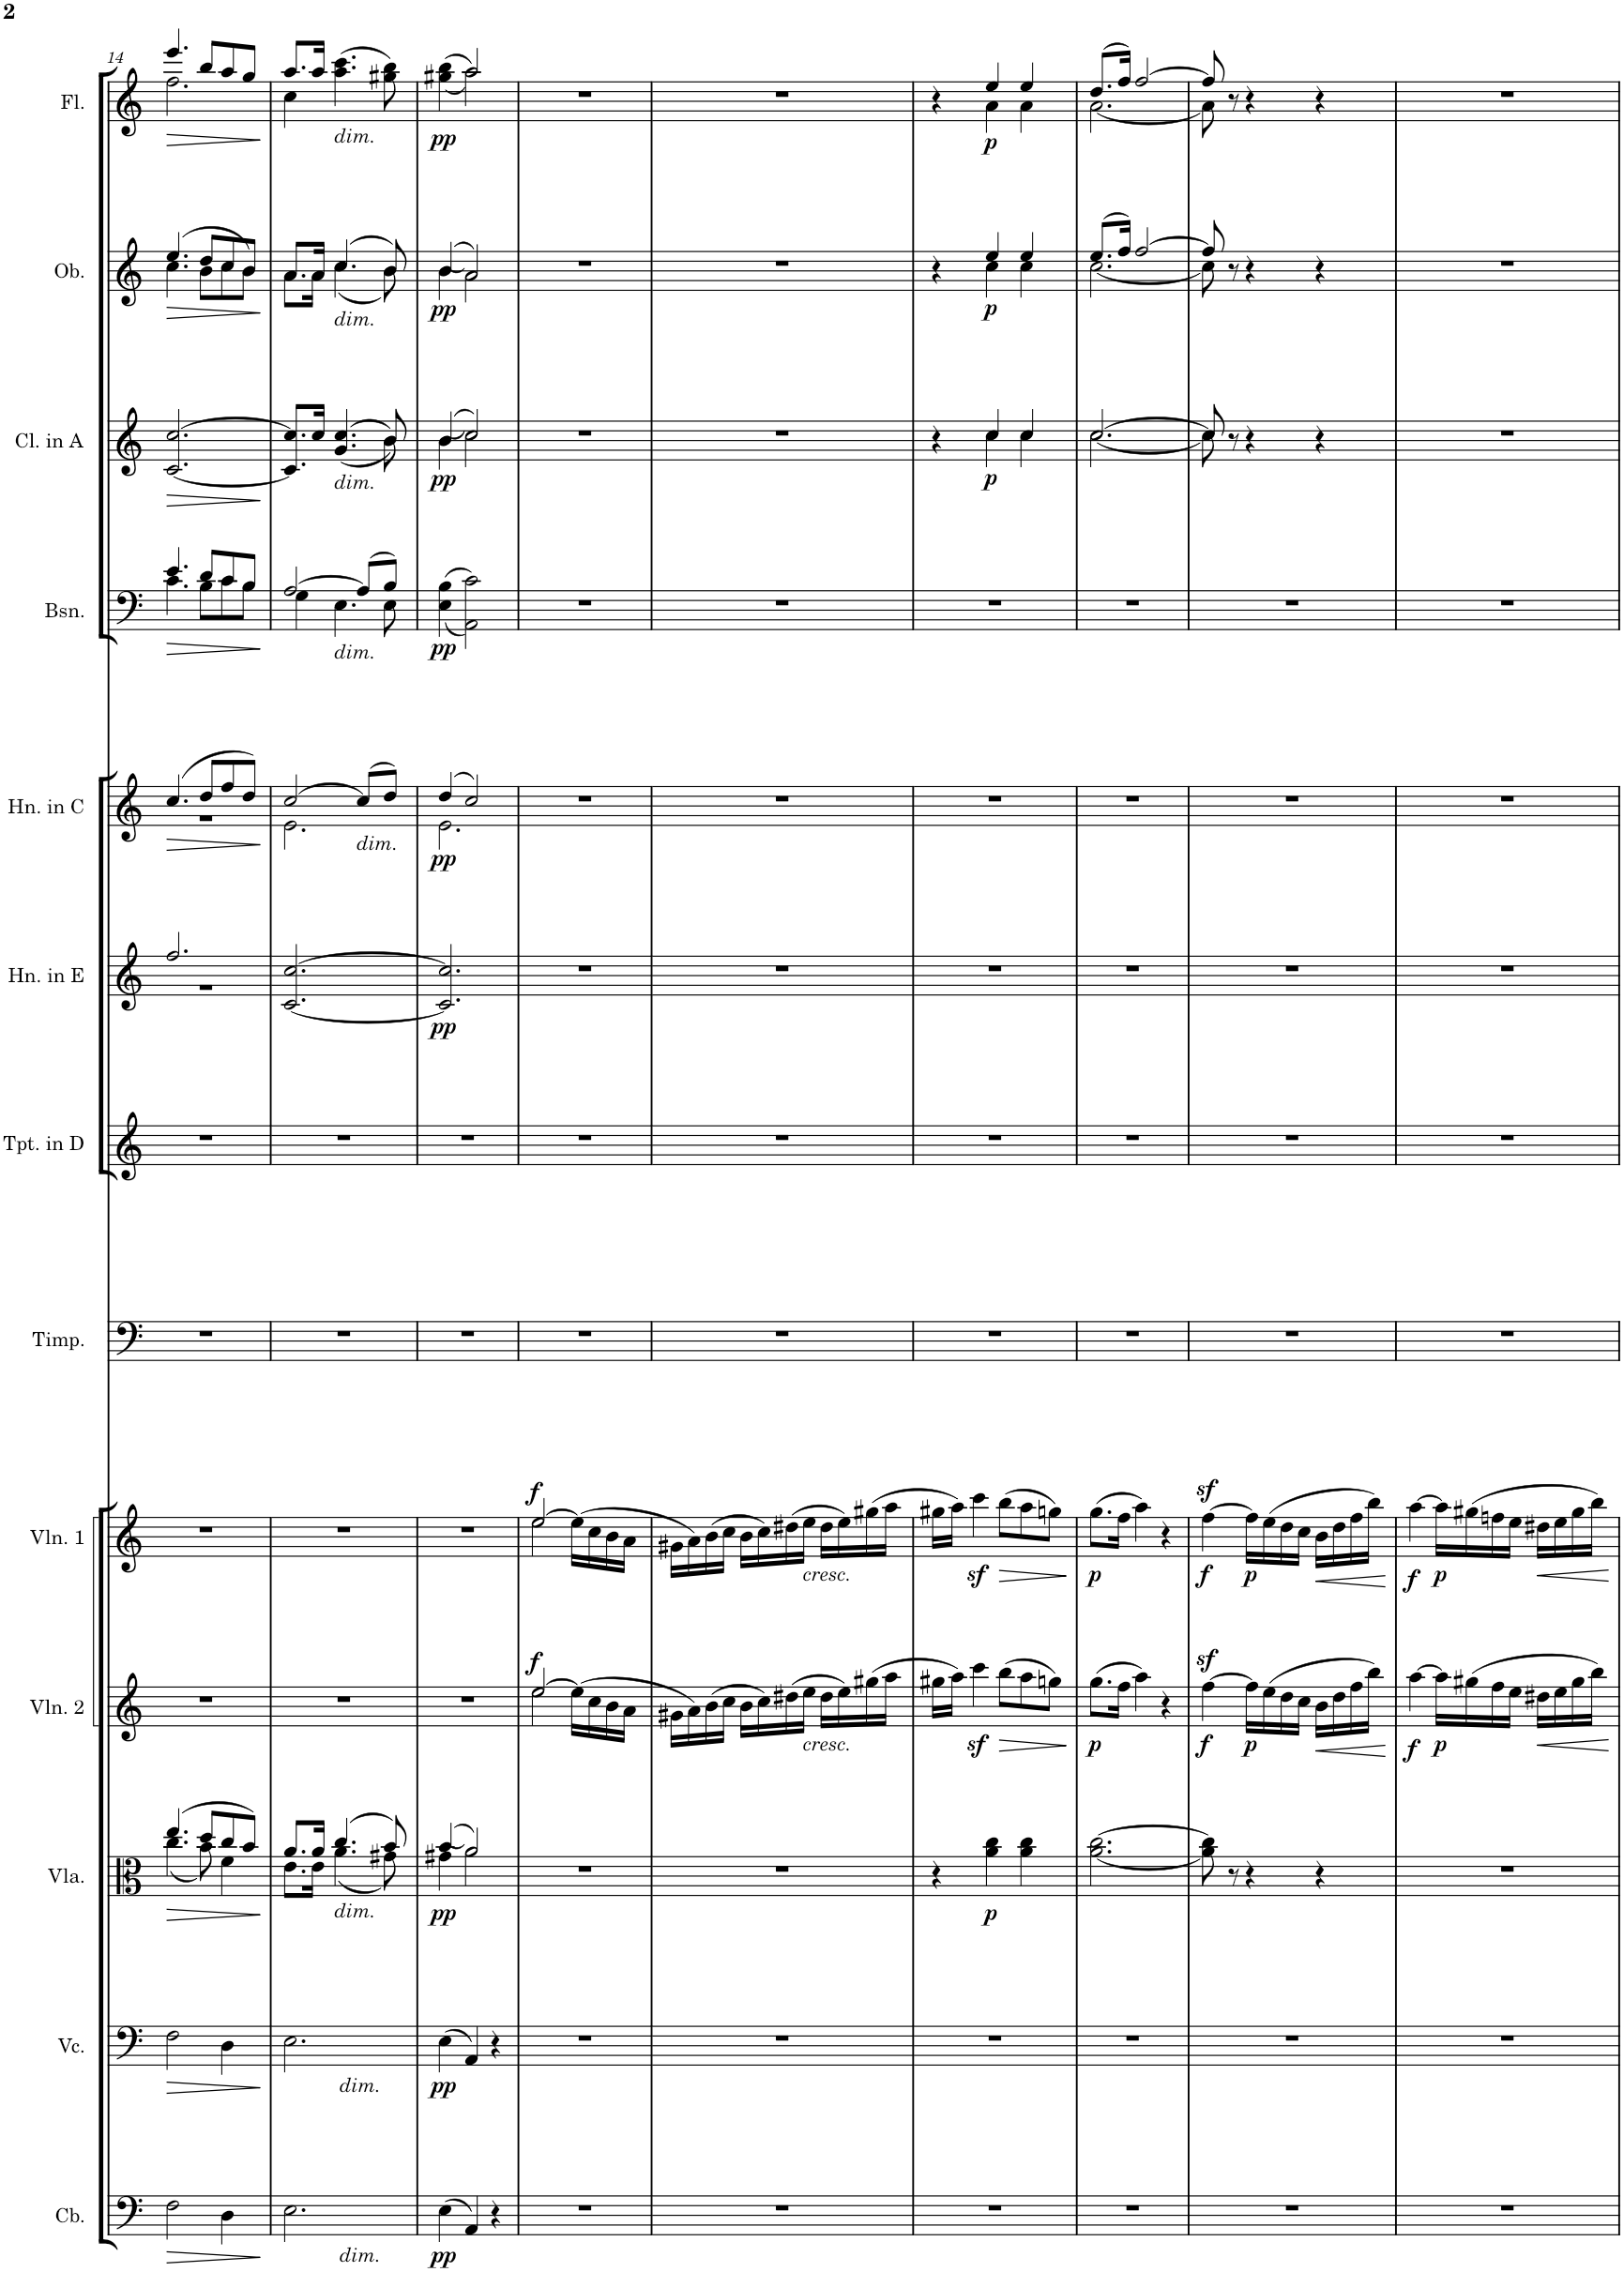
**kern	**dynam	**kern	**dynam	**kern	**dynam	**kern	**dynam	**kern	**dynam	**kern	**kern	**kern	**dynam	**kern	**dynam	**kern	**dynam	**kern	**dynam	**kern	**dynam	**kern	**dynam
*part13	*part13	*part12	*part12	*part11	*part11	*part10	*part10	*part9	*part9	*part8	*part7	*part6	*part6	*part5	*part5	*part4	*part4	*part3	*part3	*part2	*part2	*part1	*part1
*staff13	*staff13	*staff12	*staff12	*staff11	*staff11	*staff10	*staff10	*staff9	*staff9	*staff8	*staff7	*staff6	*staff6	*staff5	*staff5	*staff4	*staff4	*staff3	*staff3	*staff2	*staff2	*staff1	*staff1
*I"Contrabass	*	*I"Violoncello	*	*I"Viola	*	*I"Violin 2	*	*I"Violin 1	*	*I"Timpani	*I"Trumpet in D	*I"Horn in E	*	*I"Horn in C	*	*I"Bassoon	*	*I"Clarinet in A	*	*I"Oboe	*	*I"Flute	*
*I'Cb.	*	*I'Vc.	*	*I'Vla.	*	*I'Vln. 2	*	*I'Vln. 1	*	*I'Timp.	*I'Tpt. in D	*I'Hn. in E	*	*I'Hn. in C	*	*I'Bsn.	*	*I'Cl. in A	*	*I'Ob.	*	*I'Fl.	*
!!LO:PB:g=z
*clefF4	*	*clefF4	*	*clefC3	*	*clefG2	*	*clefG2	*	*clefF4	*clefG2	*clefG2	*	*clefG2	*	*clefF4	*	*clefG2	*	*clefG2	*	*clefG2	*
*Trd7c12	*	*	*	*	*	*	*	*	*	*	*Trd1c2	*Trd4c7	*	*Trd4c7	*	*	*	*Trd1c2	*	*	*	*	*
*k[]	*	*k[]	*	*k[]	*	*k[]	*	*k[]	*	*k[]	*k[]	*k[]	*	*k[]	*	*k[]	*	*k[]	*	*k[]	*	*k[]	*
*M3/4	*	*M3/4	*	*M3/4	*	*M3/4	*	*M3/4	*	*M3/4	*M3/4	*M3/4	*	*M3/4	*	*M3/4	*	*M3/4	*	*M3/4	*	*M3/4	*
=14	=14	=14	=14	=14	=14	=14	=14	=14	=14	=14	=14	=14	=14	=14	=14	=14	=14	=14	=14	=14	=14	=14	=14
!	!LO:HP:b	!	!LO:HP:b	!	!LO:HP:b	!	!	!	!	!	!	!	!	!	!LO:HP:b	!	!LO:HP:b	!	!LO:HP:b	!	!LO:HP:b	!	!LO:HP:b
*	*	*	*	*^	*	*	*	*	*	*	*	*^	*	*^	*	*^	*	*	*	*^	*	*^	*
2F\	>	2F\	>	(4.ee/	(4.cc\	>	2.r	.	2.r	.	2.r	2.r	2.ff/	2.r	.	(4.cc/	2.r	>	4.e/	4.c\	>	[2.c/ [2.cc/	>	(>4.ee/	4.cc\	>	4.eee/	2.ff\	>
.	.	.	.	8dd/L	8b\)	.	.	.	.	.	.	.	.	.	.	8dd/L	.	.	8d/L	8B\L	.	.	.	8dd/L	8b\L	.	8bb/L	.	.
4D\	.	4D\	.	8cc/	4f\	.	.	.	.	.	.	.	.	.	.	8ff/	.	.	8c/	8c\	.	.	.	8cc/	8cc\	.	8aa/	.	.
.	.	.	.	8b/J)	.	.	.	.	.	.	.	.	.	.	.	8dd/J)	.	.	8B/J	8B\J	.	.	.	8b/J	8b\J)	.	8gg/J	.	.
*	*	*	*	*	*	*	*	*	*	*	*	*	*v	*v	*	*	*	*	*v	*v	*	*	*	*v	*v	*	*v	*v	*
*	*	*	*	*v	*v	*	*	*	*	*	*	*	*	*	*v	*v	*	*	*	*	*	*	*	*	*
.	]	.	]	.	]	.	.	.	.	.	.	.	.	.	]	.	]	.	]	.	]	.	]
=15	=15	=15	=15	=15	=15	=15	=15	=15	=15	=15	=15	=15	=15	=15	=15	=15	=15	=15	=15	=15	=15	=15	=15
*	*	*	*	*^	*	*	*	*	*	*	*	*	*	*^	*	*^	*	*^	*	*^	*	*^	*
!	!	!LO:TX:b:i:t=dim.	!	!	!	!	!	!	!	!	!	!	!	!	!	!	!	!	!	!	!	!	!	!	!	!	!	!	!
!LO:TX:b:i:t=dim.	!	!	!	!	!	!	!	!	!	!	!	!	!	!	!	!	!	!	!	!	!	!	!	!	!	!	!	!	!
2.E\	.	2.E\	.	8.a/L	8.e\L	.	2.r	.	2.r	.	2.r	2.r	[2.c/ [2.cc/	.	[2cc/	2.e\	.	[2A/	4G\	.	8.c/] 8.cc/]L	8ryy	.	8.a/L	8.a\L	.	8.aa/L	4cc\	.
*	*	*	*	*	*	*	*	*	*	*	*	*	*	*	*	*	*	*	*	*	*v	*v	*	*	*	*	*	*	*
.	.	.	.	16a/Jk	16e\Jk	.	.	.	.	.	.	.	.	.	.	.	.	.	.	.	16cc/Jk	.	16a/Jk	16a\Jk	.	16aa/Jk	.	.
!	!	!	!	!	!	!	!	!	!	!	!	!	!	!	!	!	!	!	!	!	!	!	!	!	!	!LO:TX:b:i:t=dim.	!	!
!	!	!	!	!	!	!	!	!	!	!	!	!	!	!	!	!	!	!	!	!	!	!	!LO:TX:b:i:t=dim.	!	!	!	!	!
!	!	!	!	!	!	!	!	!	!	!	!	!	!	!	!	!	!	!	!	!	!LO:TX:b:i:t=dim.	!	!	!	!	!	!	!
!	!	!	!	!	!	!	!	!	!	!	!	!	!	!	!	!	!	!	!LO:TX:b:i:t=dim.	!	!	!	!	!	!	!	!	!
!	!	!	!	!LO:TX:b:i:t=dim.	!	!	!	!	!	!	!	!	!	!	!	!	!	!	!	!	!	!	!	!	!	!	!	!
.	.	.	.	(4.cc/	(4.a\	.	.	.	.	.	.	.	.	.	.	.	.	.	4.E\	.	(<(>4.g/ 4.cc/	.	(4.cc/	(4.cc\	.	(4.aa\ 4.ccc\	2ryy	.
!	!	!	!	!	!	!	!	!	!	!	!	!	!	!	!LO:TX:b:i:t=dim.	!	!	!	!	!	!	!	!	!	!	!	!	!
.	.	.	.	.	.	.	.	.	.	.	.	.	.	.	(8cc/L]	.	.	(8A/L]	.	.	.	.	.	.	.	.	.	.
*	*	*	*	*	*	*	*	*	*	*	*	*	*	*	*	*	*	*	*	*	*^	*	*	*	*	*	*	*
.	.	.	.	8b/)	8g#X\)	.	.	.	.	.	.	.	.	.	8dd/J)	.	.	8B/J)	8E\	.	8b/)	8b\)	.	8b/)	8b\)	.	8gg#X\ 8bb\)	.	.
=16	=16	=16	=16	=16	=16	=16	=16	=16	=16	=16	=16	=16	=16	=16	=16	=16	=16	=16	=16	=16	=16	=16	=16	=16	=16	=16	=16	=16	=16
!	!LO:DY:b	!	!LO:DY:b	!	!	!LO:DY:b	!	!	!	!	!	!	!	!LO:DY:b	!	!	!LO:DY:b	!	!	!LO:DY:b	!	!	!LO:DY:b	!	!	!LO:DY:b	!	!	!LO:DY:b
*	*	*	*	*	*	*	*	*	*	*	*	*	*	*	*	*	*	*v	*v	*	*	*	*	*	*	*	*	*	*
(4E\	pp	(4E\	pp	((4b/	4g#X\	pp	2.r	.	2.r	.	2.r	2.r	2.c/] 2.cc/]	pp	(4dd/	2.e\	pp	((<4E\ 4B\	pp	((4b/	4b\	pp	((4b/	4b\	pp	((4gg#X\ 4bb\	4ryy	pp
4AA/)	.	4AA/)	.	2a/)	2a\)	.	.	.	.	.	.	.	.	.	2cc/)	.	.	2AA\ 2c\))	.	2cc/)	2cc\)	.	2a/)	2a\)	.	2aa/)	2aa\)	.
4r	.	4r	.	.	.	.	.	.	.	.	.	.	.	.	.	.	.	.	.	.	.	.	.	.	.	.	.	.
*	*	*	*	*	*	*	*	*	*	*	*	*	*	*	*	*	*	*	*	*v	*v	*	*	*	*	*v	*v	*
*	*	*	*	*v	*v	*	*	*	*	*	*	*	*	*	*v	*v	*	*	*	*	*	*v	*v	*	*	*
=17	=17	=17	=17	=17	=17	=17	=17	=17	=17	=17	=17	=17	=17	=17	=17	=17	=17	=17	=17	=17	=17	=17	=17
*	*	*	*	*	*	*^	*	*^	*	*	*	*	*	*	*	*	*	*	*	*	*	*	*
!	!	!	!	!	!	!	!	!LO:DY:a	!	!	!LO:DY:a	!	!	!	!	!	!	!	!	!	!	!	!	!	!
2.r	.	2.r	.	2.r	.	[2ee/	2ee\	f	[2ee/	2ee\	f	2.r	2.r	2.r	.	2.r	.	2.r	.	2.r	.	2.r	.	2.r	.
.	.	.	.	.	.	(16ee\LL]	4ryy	.	(16ee\LL]	4ryy	.	.	.	.	.	.	.	.	.	.	.	.	.	.	.
.	.	.	.	.	.	16cc\	.	.	16cc\	.	.	.	.	.	.	.	.	.	.	.	.	.	.	.	.
.	.	.	.	.	.	16b\	.	.	16b\	.	.	.	.	.	.	.	.	.	.	.	.	.	.	.	.
.	.	.	.	.	.	16a\JJ	.	.	16a\JJ	.	.	.	.	.	.	.	.	.	.	.	.	.	.	.	.
*	*	*	*	*	*	*v	*v	*	*	*	*	*	*	*	*	*	*	*	*	*	*	*	*	*	*
*	*	*	*	*	*	*	*	*v	*v	*	*	*	*	*	*	*	*	*	*	*	*	*	*	*
=18	=18	=18	=18	=18	=18	=18	=18	=18	=18	=18	=18	=18	=18	=18	=18	=18	=18	=18	=18	=18	=18	=18	=18
2.r	.	2.r	.	2.r	.	16g#X\LL	.	16g#X\LL	.	2.r	2.r	2.r	.	2.r	.	2.r	.	2.r	.	2.r	.	2.r	.
.	.	.	.	.	.	16a\)	.	16a\)	.	.	.	.	.	.	.	.	.	.	.	.	.	.	.
.	.	.	.	.	.	(16b\	.	(16b\	.	.	.	.	.	.	.	.	.	.	.	.	.	.	.
.	.	.	.	.	.	16cc\JJ	.	16cc\JJ	.	.	.	.	.	.	.	.	.	.	.	.	.	.	.
.	.	.	.	.	.	16b\LL	.	16b\LL	.	.	.	.	.	.	.	.	.	.	.	.	.	.	.
.	.	.	.	.	.	16cc\)	.	16cc\)	.	.	.	.	.	.	.	.	.	.	.	.	.	.	.
.	.	.	.	.	.	(16dd#X\	.	(16dd#X\	.	.	.	.	.	.	.	.	.	.	.	.	.	.	.
!	!	!	!	!	!	!	!	!LO:TX:b:i:t=cresc.	!	!	!	!	!	!	!	!	!	!	!	!	!	!	!
!	!	!	!	!	!	!LO:TX:b:i:t=cresc.	!	!	!	!	!	!	!	!	!	!	!	!	!	!	!	!	!
.	.	.	.	.	.	16ee\JJ	.	16ee\JJ	.	.	.	.	.	.	.	.	.	.	.	.	.	.	.
.	.	.	.	.	.	16dd#\LL	.	16dd#\LL	.	.	.	.	.	.	.	.	.	.	.	.	.	.	.
.	.	.	.	.	.	16ee\)	.	16ee\)	.	.	.	.	.	.	.	.	.	.	.	.	.	.	.
.	.	.	.	.	.	(16gg#X\	.	(16gg#X\	.	.	.	.	.	.	.	.	.	.	.	.	.	.	.
.	.	.	.	.	.	16aa\JJ	.	16aa\JJ	.	.	.	.	.	.	.	.	.	.	.	.	.	.	.
=19	=19	=19	=19	=19	=19	=19	=19	=19	=19	=19	=19	=19	=19	=19	=19	=19	=19	=19	=19	=19	=19	=19	=19
*	*	*	*	*	*	*	*	*	*	*	*	*	*	*	*	*	*	*^	*	*^	*	*^	*
2.r	.	2.r	.	4r	.	16gg#X\LL	.	16gg#X\LL	.	2.r	2.r	2.r	.	2.r	.	2.r	.	4r	4ryy	.	4r	4ryy	.	4r	4ryy	.
.	.	.	.	.	.	16aa\JJ)	.	16aa\JJ)	.	.	.	.	.	.	.	.	.	.	.	.	.	.	.	.	.	.
.	.	.	.	.	.	4cccz<\	.	4cccz<\	.	.	.	.	.	.	.	.	.	.	.	.	.	.	.	.	.	.
!	!	!	!	!	!LO:DY:b	!	!	!	!	!	!	!	!	!	!	!	!	!	!	!LO:DY:b	!	!	!LO:DY:b	!	!	!LO:DY:b
.	.	.	.	4a\ 4cc\	p	.	.	.	.	.	.	.	.	.	.	.	.	4cc/	4cc\	p	4ee/	4cc\	p	4ee/	4a\	p
!	!	!	!	!	!	!	!LO:HP:b	!	!LO:HP:b	!	!	!	!	!	!	!	!	!	!	!	!	!	!	!	!	!
.	.	.	.	.	.	(8bb\L	>	(8bb\L	>	.	.	.	.	.	.	.	.	.	.	.	.	.	.	.	.	.
.	.	.	.	4a\ 4cc\	.	8aa\	.	8aa\	.	.	.	.	.	.	.	.	.	4cc/	4cc\	.	4ee/	4cc\	.	4ee/	4a\	.
.	.	.	.	.	.	8ggn\J)	.	8ggn\J)	.	.	.	.	.	.	.	.	.	.	.	.	.	.	.	.	.	.
*	*	*	*	*	*	*	*	*	*	*	*	*	*	*	*	*	*	*v	*v	*	*	*	*	*v	*v	*
*	*	*	*	*	*	*	*	*	*	*	*	*	*	*	*	*	*	*	*	*v	*v	*	*	*
.	.	.	.	.	.	.	]	.	]	.	.	.	.	.	.	.	.	.	.	.	.	.	.
=20	=20	=20	=20	=20	=20	=20	=20	=20	=20	=20	=20	=20	=20	=20	=20	=20	=20	=20	=20	=20	=20	=20	=20
*	*	*	*	*	*	*	*	*	*	*	*	*	*	*	*	*	*	*^	*	*^	*	*^	*
!	!	!	!	!	!	!	!LO:DY:b	!	!LO:DY:b	!	!	!	!	!	!	!	!	!	!	!	!	!	!	!	!	!
2.r	.	2.r	.	[2.a\ [2.cc\	.	(8.gg\L	p	(8.gg\L	p	2.r	2.r	2.r	.	2.r	.	2.r	.	[2.cc/	[2.cc\	.	(8.ee/L	[2.cc\	.	(8.dd/L	[2.a\	.
.	.	.	.	.	.	16ff\Jk	.	16ff\Jk	.	.	.	.	.	.	.	.	.	.	.	.	16ff/Jk)	.	.	16ff/Jk)	.	.
.	.	.	.	.	.	4aa\)	.	4aa\)	.	.	.	.	.	.	.	.	.	.	.	.	[2ff/	.	.	[2ff/	.	.
.	.	.	.	.	.	4r	.	4r	.	.	.	.	.	.	.	.	.	.	.	.	.	.	.	.	.	.
=21	=21	=21	=21	=21	=21	=21	=21	=21	=21	=21	=21	=21	=21	=21	=21	=21	=21	=21	=21	=21	=21	=21	=21	=21	=21	=21
!	!	!	!	!	!	!	!LO:DY:b	!	!LO:DY:b	!	!	!	!	!	!	!	!	!	!	!	!	!	!	!	!	!
2.r	.	2.r	.	8a\] 8cc\]	.	[4ffz>\	f	[4ffz>\	f	2.r	2.r	2.r	.	2.r	.	2.r	.	8cc/]	8cc\]	.	8ff/]	8cc\]	.	8ff/]	8a\]	.
.	.	.	.	8r	.	.	.	.	.	.	.	.	.	.	.	.	.	8r	2ryy	.	8r	2ryy	.	8r	2ryy	.
!	!	!	!	!	!	!	!LO:DY:b	!	!LO:DY:b	!	!	!	!	!	!	!	!	!	!	!	!	!	!	!	!	!
.	.	.	.	4r	.	16ff\LL]	p	16ff\LL]	p	.	.	.	.	.	.	.	.	4r	.	.	4r	.	.	4r	.	.
.	.	.	.	.	.	(16ee\	.	(16ee\	.	.	.	.	.	.	.	.	.	.	.	.	.	.	.	.	.	.
.	.	.	.	.	.	16dd\	.	16dd\	.	.	.	.	.	.	.	.	.	.	.	.	.	.	.	.	.	.
.	.	.	.	.	.	16cc\JJ	.	16cc\JJ	.	.	.	.	.	.	.	.	.	.	.	.	.	.	.	.	.	.
!	!	!	!	!	!	!	!LO:HP:b	!	!LO:HP:b	!	!	!	!	!	!	!	!	!	!	!	!	!	!	!	!	!
.	.	.	.	4r	.	16b\LL	<	16b\LL	<	.	.	.	.	.	.	.	.	4r	.	.	4r	.	.	4r	.	.
.	.	.	.	.	.	16dd\	.	16dd\	.	.	.	.	.	.	.	.	.	.	.	.	.	.	.	.	.	.
.	.	.	.	.	.	16ff\	.	16ff\	.	.	.	.	.	.	.	.	.	.	8ryy	.	.	8ryy	.	.	8ryy	.
.	.	.	.	.	.	16bb\JJ)	.	16bb\JJ)	.	.	.	.	.	.	.	.	.	.	.	.	.	.	.	.	.	.
*	*	*	*	*	*	*	*	*	*	*	*	*	*	*	*	*	*	*v	*v	*	*	*	*	*v	*v	*
*	*	*	*	*	*	*	*	*	*	*	*	*	*	*	*	*	*	*	*	*v	*v	*	*	*
.	.	.	.	.	.	.	[	.	[	.	.	.	.	.	.	.	.	.	.	.	.	.	.
=22	=22	=22	=22	=22	=22	=22	=22	=22	=22	=22	=22	=22	=22	=22	=22	=22	=22	=22	=22	=22	=22	=22	=22
!	!	!	!	!	!	!	!LO:DY:b	!	!LO:DY:b	!	!	!	!	!	!	!	!	!	!	!	!	!	!
2.r	.	2.r	.	2.r	.	[4aa\	f	[4aa\	f	2.r	2.r	2.r	.	2.r	.	2.r	.	2.r	.	2.r	.	2.r	.
!	!	!	!	!	!	!	!LO:DY:b	!	!LO:DY:b	!	!	!	!	!	!	!	!	!	!	!	!	!	!
.	.	.	.	.	.	16aa\LL]	p	16aa\LL]	p	.	.	.	.	.	.	.	.	.	.	.	.	.	.
.	.	.	.	.	.	(16gg#X\	.	(16gg#X\	.	.	.	.	.	.	.	.	.	.	.	.	.	.	.
.	.	.	.	.	.	16ff\	.	16ffn\	.	.	.	.	.	.	.	.	.	.	.	.	.	.	.
.	.	.	.	.	.	16ee\JJ	.	16ee\JJ	.	.	.	.	.	.	.	.	.	.	.	.	.	.	.
!	!	!	!	!	!	!	!LO:HP:b	!	!LO:HP:b	!	!	!	!	!	!	!	!	!	!	!	!	!	!
.	.	.	.	.	.	16dd#X\LL	<	16dd#X\LL	<	.	.	.	.	.	.	.	.	.	.	.	.	.	.
.	.	.	.	.	.	16ee\	.	16ee\	.	.	.	.	.	.	.	.	.	.	.	.	.	.	.
.	.	.	.	.	.	16gg#\	.	16gg#\	.	.	.	.	.	.	.	.	.	.	.	.	.	.	.
.	.	.	.	.	.	16bb\JJ)	.	16bb\JJ)	.	.	.	.	.	.	.	.	.	.	.	.	.	.	.
.	.	.	.	.	.	.	[	.	[	.	.	.	.	.	.	.	.	.	.	.	.	.	.
=	=	=	=	=	=	=	=	=	=	=	=	=	=	=	=	=	=	=	=	=	=	=	=
*-	*-	*-	*-	*-	*-	*-	*-	*-	*-	*-	*-	*-	*-	*-	*-	*-	*-	*-	*-	*-	*-	*-	*-
